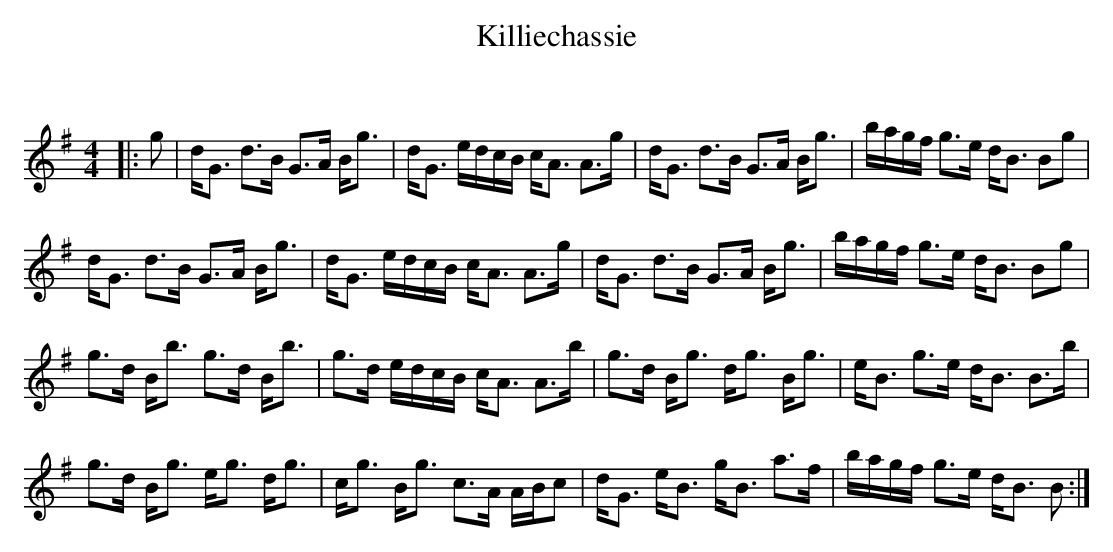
X:1
T: Killiechassie
C:
Q: 128
K:G
M:4/4
L:1/16
|:g2|dG3 d3B G3A Bg3|dG3 edcB cA3 A3g|dG3 d3B G3A Bg3|bagf g3e dB3 B2g2|
dG3 d3B G3A Bg3|dG3 edcB cA3 A3g|dG3 d3B G3A Bg3|bagf g3e dB3 B2g2|
g3d Bb3 g3d Bb3|g3d edcB cA3 A3b|g3d Bg3 dg3 Bg3|eB3 g3e dB3 B3b|
g3d Bg3 eg3 dg3|cg3 Bg3 c3A ABc2|dG3 eB3 gB3 a3f|bagf g3e dB3 B2:|
